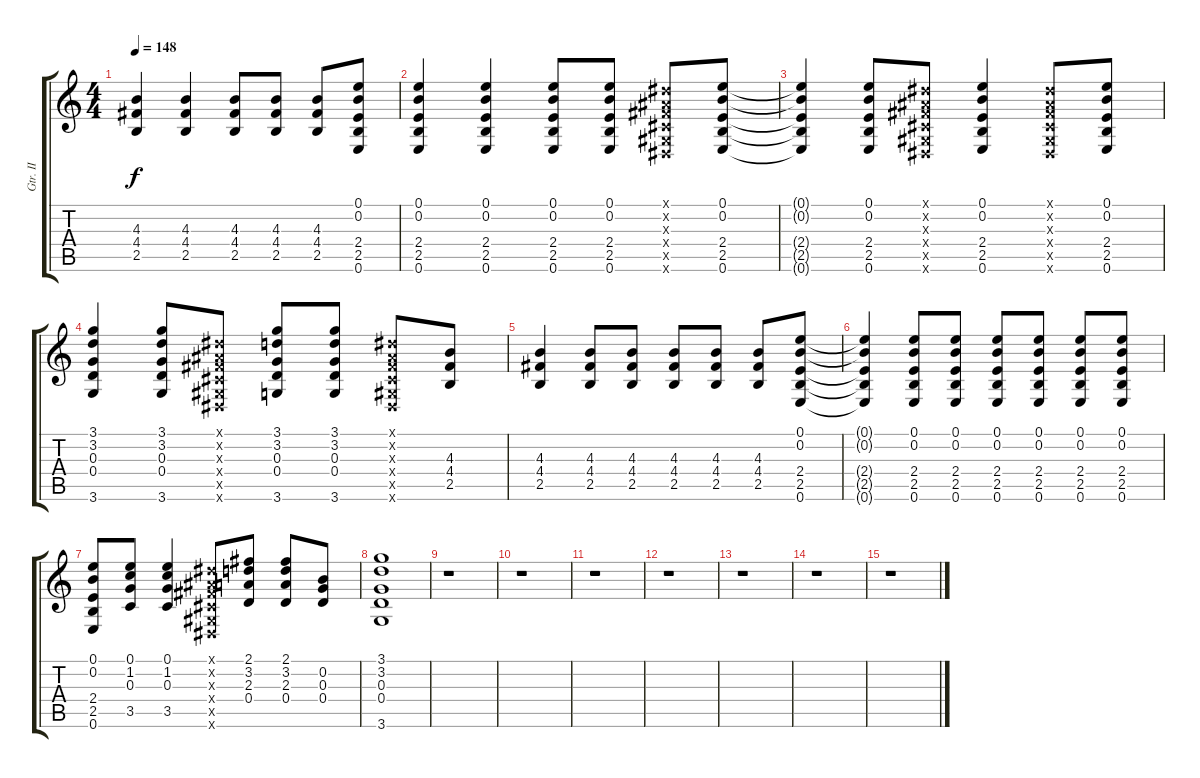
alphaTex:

\track ("Gtr. II" "Gtr. II") {instrument distortionguitar}
\staff {score tabs}
\tuning (E4 B3 G3 D3 A2 E2) {hide}
\ts (4 4)
\tempo 148
\clef g2
\ks c
(4.3{t} 4.4{t} 2.5{t}).4{dy f} (4.3 4.4 2.5).4 (4.3 4.4 2.5).8 (4.3 4.4 2.5).8 (4.3 4.4 2.5).8 (0.1 0.2 2.4 2.5 0.6).8 |
(0.1 0.2 2.4 2.5 0.6).4 (0.1 0.2 2.4 2.5 0.6).4 (0.1 0.2 2.4 2.5 0.6).8 (0.1 0.2 2.4 2.5 0.6).8 (-1.1{x} -1.2{x} -1.3{x} -1.4{x} -1.5{x} -1.6{x}).8 (0.1 0.2 2.4 2.5 0.6).8 |
(0.1{t} 0.2{t} 2.4{t} 2.5{t} 0.6{t}).4 (0.1 0.2 2.4 2.5 0.6).8 (-1.1{x} -1.2{x} -1.3{x} -1.4{x} -1.5{x} -1.6{x}).8 (0.1 0.2 2.4 2.5 0.6).4 (-1.1{x} -1.2{x} -1.3{x} -1.4{x} -1.5{x} -1.6{x}).8 (0.1 0.2 2.4 2.5 0.6).8 |
(3.1 3.2 0.3 0.4 3.6).4 (3.1 3.2 0.3 0.4 3.6).8 (-1.1{x} -1.2{x} -1.3{x} -1.4{x} -1.5{x} -1.6{x}).8 (3.1 3.2 0.3 0.4 3.6).8 (3.1 3.2 0.3 0.4 3.6).8 (-1.1{x} -1.2{x} -1.3{x} -1.4{x} -1.5{x} -1.6{x}).8 (4.3 4.4 2.5).8 |
(4.3 4.4 2.5).4 (4.3 4.4 2.5).8 (4.3 4.4 2.5).8 (4.3 4.4 2.5).8 (4.3 4.4 2.5).8 (4.3 4.4 2.5).8 (0.1 0.2 2.4 2.5 0.6).8 |
(0.1{t} 0.2{t} 2.4{t} 2.5{t} 0.6{t}).4 (0.1 0.2 2.4 2.5 0.6).8 (0.1 0.2 2.4 2.5 0.6).8 (0.1 0.2 2.4 2.5 0.6).8 (0.1 0.2 2.4 2.5 0.6).8 (0.1 0.2 2.4 2.5 0.6).8 (0.1 0.2 2.4 2.5 0.6).8 |
(0.1 0.2 2.4 2.5 0.6).8 (0.1 1.2 0.3 3.5).8 (0.1 1.2 0.3 3.5).4 (-1.1{x} -1.2{x} -1.3{x} -1.4{x} -1.5{x} -1.6{x}).8 (2.1 3.2 2.3 0.4).8 (2.1 3.2 2.3 0.4).8 (0.2 0.3 0.4).8 |
(3.1 3.2 0.3 0.4 3.6).1 |
r.1 |
r.1 |
r.1 |
r.1 |
r.1 |
r.1 |
r.1
